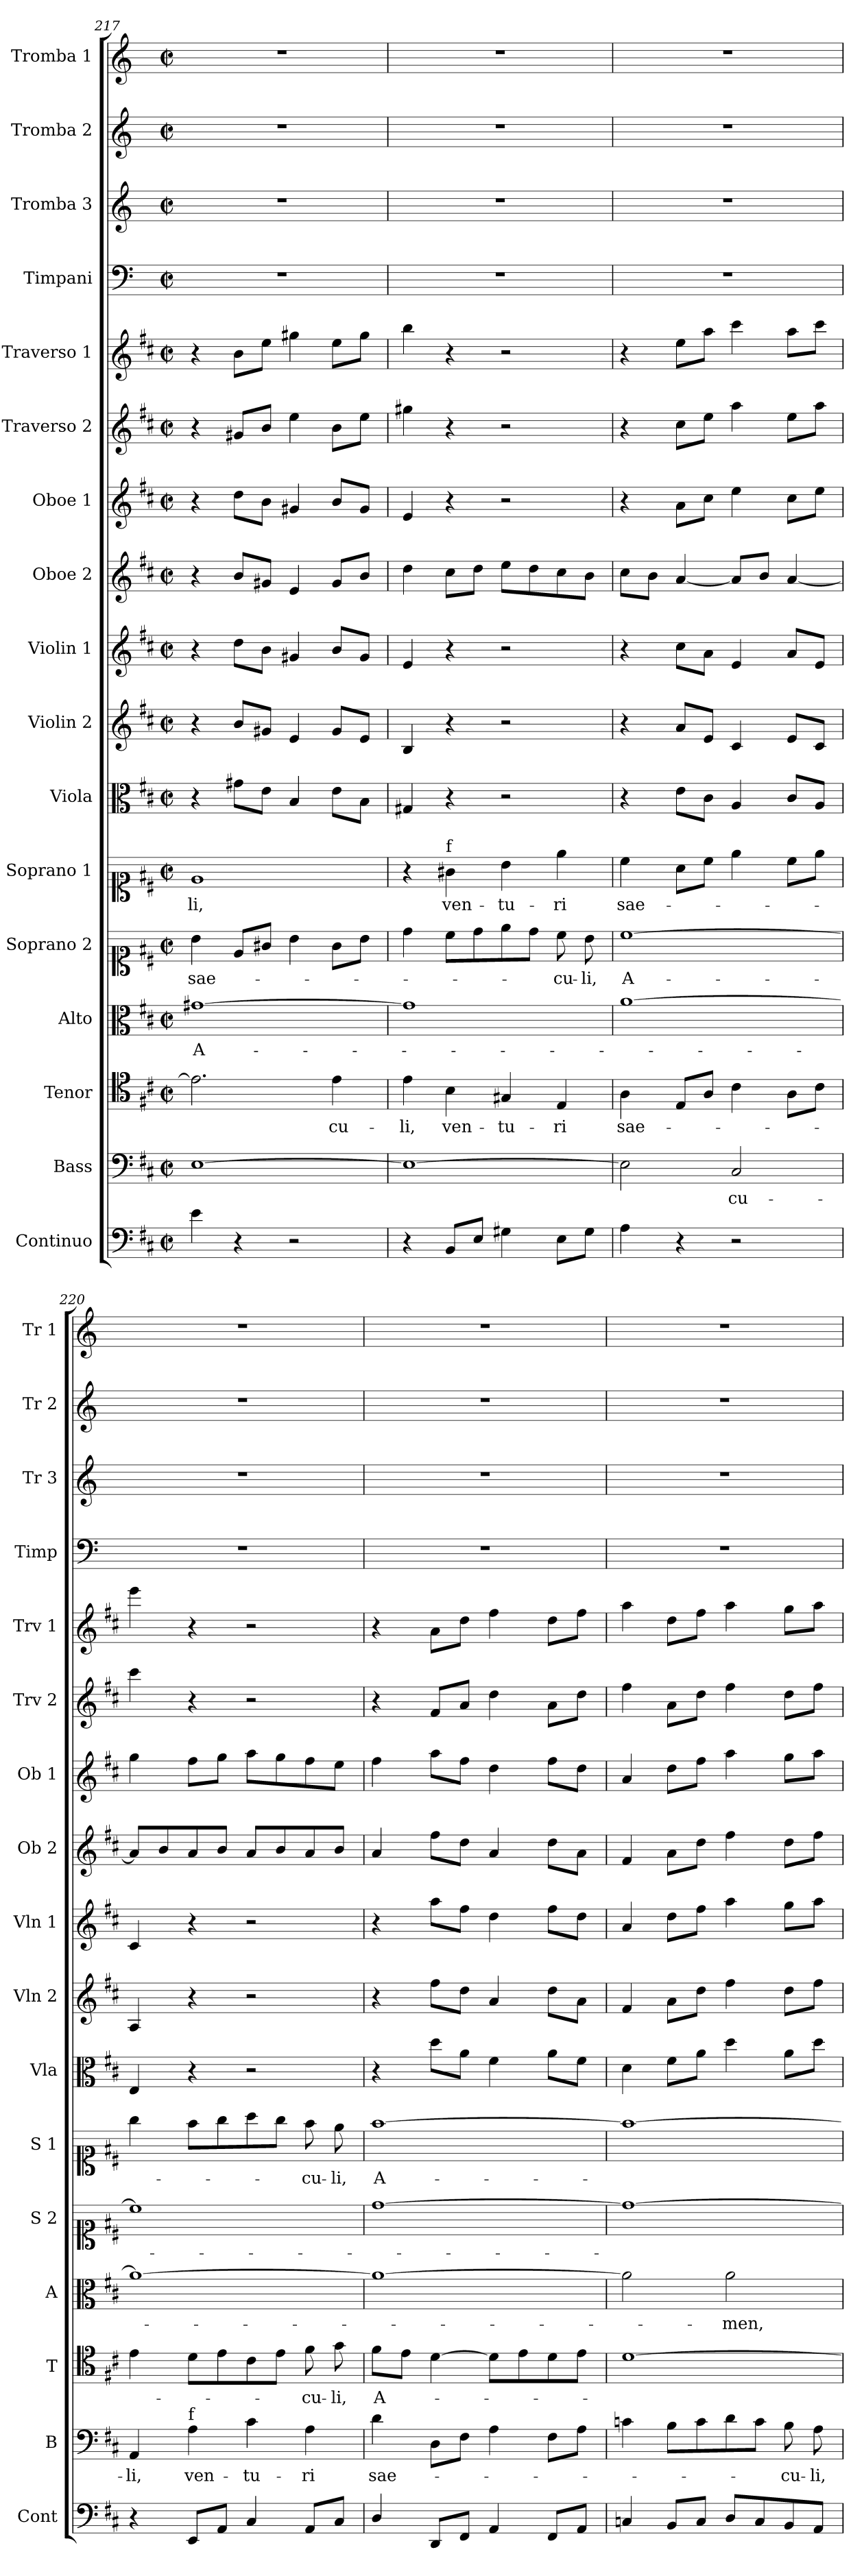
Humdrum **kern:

**kern	**kern	**text	**kern	**text	**kern	**text	**kern	**text	**kern	**text	**kern	**kern	**kern	**kern	**kern	**kern	**kern	**kern	**kern	**kern	**kern
*part17	*part16	*part16	*part15	*part15	*part14	*part14	*part13	*part13	*part12	*part12	*part11	*part10	*part9	*part8	*part7	*part6	*part5	*part4	*part3	*part2	*part1
*staff17	*staff16	*staff16	*staff15	*staff15	*staff14	*staff14	*staff13	*staff13	*staff12	*staff12	*staff11	*staff10	*staff9	*staff8	*staff7	*staff6	*staff5	*staff4	*staff3	*staff2	*staff1
*I"Continuo	*I"Bass	*	*I"Tenor	*	*I"Alto	*	*I"Soprano 2	*	*I"Soprano 1	*	*I"Viola	*I"Violin 2	*I"Violin 1	*I"Oboe 2	*I"Oboe 1	*I"Traverso 2	*I"Traverso 1	*I"Timpani	*I"Tromba 3	*I"Tromba 2	*I"Tromba 1
*I'Cont	*I'B	*	*I'T	*	*I'A	*	*I'S 2	*	*I'S 1	*	*I'Vla	*I'Vln 2	*I'Vln 1	*I'Ob 2	*I'Ob 1	*I'Trv 2	*I'Trv 1	*I'Timp	*I'Tr 3	*I'Tr 2	*I'Tr 1
!!LO:PB:g=z
*clefF4	*clefF4	*	*clefC4	*	*clefC3	*	*clefC1	*	*clefC1	*	*clefC3	*clefG2	*clefG2	*clefG2	*clefG2	*clefG2	*clefG2	*clefF4	*clefG2	*clefG2	*clefG2
*	*	*	*	*	*	*	*	*	*	*	*	*	*	*	*	*	*	*ITrd-1c-2	*ITrd-1c-2	*ITrd-1c-2	*ITrd-1c-2
*k[f#c#]	*k[f#c#]	*	*k[f#c#]	*	*k[f#c#]	*	*k[f#c#]	*	*k[f#c#]	*	*k[f#c#]	*k[f#c#]	*k[f#c#]	*k[f#c#]	*k[f#c#]	*k[f#c#]	*k[f#c#]	*k[f#c#]	*k[f#c#]	*k[f#c#]	*k[f#c#]
*M2/2	*M2/2	*	*M2/2	*	*M2/2	*	*M2/2	*	*M2/2	*	*M2/2	*M2/2	*M2/2	*M2/2	*M2/2	*M2/2	*M2/2	*M2/2	*M2/2	*M2/2	*M2/2
*met(c|)	*met(c|)	*	*met(c|)	*	*met(c|)	*	*met(c|)	*	*met(c|)	*	*met(c|)	*met(c|)	*met(c|)	*met(c|)	*met(c|)	*met(c|)	*met(c|)	*met(c|)	*met(c|)	*met(c|)	*met(c|)
=217	=217	=217	=217	=217	=217	=217	=217	=217	=217	=217	=217	=217	=217	=217	=217	=217	=217	=217	=217	=217	=217
!	!	!	!	!	!	!LO:LY:b	!	!LO:LY:b	!	!LO:LY:b	!	!	!	!	!	!	!	!	!	!	!
4e\	[1E	.	2.e\]	.	[1g#X	A-	4b\	sae-	1e	-li,	4r	4r	4r	4r	4r	4r	4r	1r	1r	1r	1r
4r	.	.	.	.	.	.	8e/L	.	.	.	8g#X\L	8b/L	8dd\L	8b/L	8dd\L	8g#X/L	8b\L	.	.	.	.
.	.	.	.	.	.	.	8g#X/J	.	.	.	8e\J	8g#X/J	8b\J	8g#X/J	8b\J	8b/J	8ee\J	.	.	.	.
2r	.	.	.	.	.	.	4b\	.	.	.	4B/	4e/	4g#X/	4e/	4g#X/	4ee\	4gg#X\	.	.	.	.
!	!	!	!	!LO:LY:b	!	!	!	!	!	!	!	!	!	!	!	!	!	!	!	!	!
.	.	.	4e\	-cu-	.	.	8g#\L	.	.	.	8e\L	8g#/L	8b/L	8g#/L	8b/L	8b\L	8ee\L	.	.	.	.
.	.	.	.	.	.	.	8b\J	.	.	.	8B\J	8e/J	8g#/J	8b/J	8g#/J	8ee\J	8gg#\J	.	.	.	.
=218	=218	=218	=218	=218	=218	=218	=218	=218	=218	=218	=218	=218	=218	=218	=218	=218	=218	=218	=218	=218	=218
!	!	!	!	!LO:LY:b	!	!	!	!	!	!	!	!	!	!	!	!	!	!	!	!	!
4r	1E_	.	4e\	-li,	1g#]	.	4dd\	.	4r	.	4G#X/	4B/	4e/	4dd\	4e/	4gg#X\	4bb\	1r	1r	1r	1r
!	!	!	!	!	!	!	!	!	!LO:TX:a:t=f	!	!	!	!	!	!	!	!	!	!	!	!
!	!	!	!	!LO:LY:b	!	!	!	!	!	!LO:LY:b	!	!	!	!	!	!	!	!	!	!	!
8BB/L	.	.	4B\	ven-	.	.	8cc#\L	.	4g#X\	ven-	4r	4r	4r	8cc#\L	4r	4r	4r	.	.	.	.
8E/J	.	.	.	.	.	.	8dd\	.	.	.	.	.	.	8dd\J	.	.	.	.	.	.	.
!	!	!	!	!LO:LY:b	!	!	!	!	!	!LO:LY:b	!	!	!	!	!	!	!	!	!	!	!
4G#X\	.	.	4G#X/	-tu-	.	.	8ee\	.	4b\	-tu-	2r	2r	2r	8ee\L	2r	2r	2r	.	.	.	.
.	.	.	.	.	.	.	8dd\J	.	.	.	.	.	.	8dd\	.	.	.	.	.	.	.
!	!	!	!	!LO:LY:b	!	!	!	!LO:LY:b	!	!LO:LY:b	!	!	!	!	!	!	!	!	!	!	!
8E\L	.	.	4E/	-ri	.	.	8cc#\	cu-	4ee\	-ri	.	.	.	8cc#\	.	.	.	.	.	.	.
!	!	!	!	!	!	!	!	!LO:LY:b	!	!	!	!	!	!	!	!	!	!	!	!	!
8G#\J	.	.	.	.	.	.	8b\	-li,	.	.	.	.	.	8b\J	.	.	.	.	.	.	.
=219	=219	=219	=219	=219	=219	=219	=219	=219	=219	=219	=219	=219	=219	=219	=219	=219	=219	=219	=219	=219	=219
!	!	!	!	!LO:LY:b	!	!	!	!LO:LY:b	!	!LO:LY:b	!	!	!	!	!	!	!	!	!	!	!
4A\	2E\]	.	4A\	sae-	[1a	.	[1cc#	A-	4cc#\	sae-	4r	4r	4r	8cc#\L	4r	4r	4r	1r	1r	1r	1r
.	.	.	.	.	.	.	.	.	.	.	.	.	.	8b\J	.	.	.	.	.	.	.
4r	.	.	8E/L	.	.	.	.	.	8a\L	.	8e\L	8a/L	8cc#\L	[4a/	8a\L	8cc#\L	8ee\L	.	.	.	.
.	.	.	8A/J	.	.	.	.	.	8cc#\J	.	8c#\J	8e/J	8a\J	.	8cc#\J	8ee\J	8aa\J	.	.	.	.
!	!	!LO:LY:b	!	!	!	!	!	!	!	!	!	!	!	!	!	!	!	!	!	!	!
2r	2C#/	-cu-	4c#\	.	.	.	.	.	4ee\	.	4A/	4c#/	4e/	8a/L]	4ee\	4aa\	4ccc#\	.	.	.	.
.	.	.	.	.	.	.	.	.	.	.	.	.	.	8b/J	.	.	.	.	.	.	.
.	.	.	8A\L	.	.	.	.	.	8cc#\L	.	8c#/L	8e/L	8a/L	[4a/	8cc#\L	8ee\L	8aa\L	.	.	.	.
.	.	.	8c#\J	.	.	.	.	.	8ee\J	.	8A/J	8c#/J	8e/J	.	8ee\J	8aa\J	8ccc#\J	.	.	.	.
=220	=220	=220	=220	=220	=220	=220	=220	=220	=220	=220	=220	=220	=220	=220	=220	=220	=220	=220	=220	=220	=220
!	!	!LO:LY:b	!	!	!	!	!	!	!	!	!	!	!	!	!	!	!	!	!	!	!
4r	4AA/	-li,	4e\	.	1a_	.	1cc#]	.	4gg\	.	4E/	4A/	4c#/	8a/L]	4gg\	4ccc#\	4eee\	1r	1r	1r	1r
.	.	.	.	.	.	.	.	.	.	.	.	.	.	8b/	.	.	.	.	.	.	.
!	!LO:TX:a:t=f	!	!	!	!	!	!	!	!	!	!	!	!	!	!	!	!	!	!	!	!
!	!	!LO:LY:b	!	!	!	!	!	!	!	!	!	!	!	!	!	!	!	!	!	!	!
8EE/L	4A\	ven-	8d\L	.	.	.	.	.	8ff#\L	.	4r	4r	4r	8a/	8ff#\L	4r	4r	.	.	.	.
8AA/J	.	.	8e\	.	.	.	.	.	8gg\	.	.	.	.	8b/J	8gg\J	.	.	.	.	.	.
!	!	!LO:LY:b	!	!	!	!	!	!	!	!	!	!	!	!	!	!	!	!	!	!	!
4C#/	4c#\	-tu-	8c#\	.	.	.	.	.	8aa\	.	2r	2r	2r	8a/L	8aa\L	2r	2r	.	.	.	.
.	.	.	8e\J	.	.	.	.	.	8gg\J	.	.	.	.	8b/	8gg\	.	.	.	.	.	.
!	!	!LO:LY:b	!	!LO:LY:b	!	!	!	!	!	!LO:LY:b	!	!	!	!	!	!	!	!	!	!	!
8AA/L	4A\	-ri	8f#\	-cu-	.	.	.	.	8ff#\	-cu-	.	.	.	8a/	8ff#\	.	.	.	.	.	.
!	!	!	!	!LO:LY:b	!	!	!	!	!	!LO:LY:b	!	!	!	!	!	!	!	!	!	!	!
8C#/J	.	.	8g\	-li,	.	.	.	.	8ee\	-li,	.	.	.	8b/J	8ee\J	.	.	.	.	.	.
=221	=221	=221	=221	=221	=221	=221	=221	=221	=221	=221	=221	=221	=221	=221	=221	=221	=221	=221	=221	=221	=221
!	!	!LO:LY:b	!	!LO:LY:b	!	!	!	!	!	!LO:LY:b	!	!	!	!	!	!	!	!	!	!	!
4D/	4d\	sae-	8f#\L	A-	1a_	.	[1dd	.	[1ff#	A-	4r	4r	4r	4a/	4ff#\	4r	4r	1r	1r	1r	1r
.	.	.	8e\J	.	.	.	.	.	.	.	.	.	.	.	.	.	.	.	.	.	.
8DD/L	8D\L	.	[4d\	.	.	.	.	.	.	.	8dd\L	8ff#\L	8aa\L	8ff#\L	8aa\L	8f#/L	8a\L	.	.	.	.
8FF#/J	8F#\J	.	.	.	.	.	.	.	.	.	8a\J	8dd\J	8ff#\J	8dd\J	8ff#\J	8a/J	8dd\J	.	.	.	.
4AA/	4A\	.	8d\L]	.	.	.	.	.	.	.	4f#\	4a/	4dd\	4a/	4dd\	4dd\	4ff#\	.	.	.	.
.	.	.	8e\	.	.	.	.	.	.	.	.	.	.	.	.	.	.	.	.	.	.
8FF#/L	8F#\L	.	8d\	.	.	.	.	.	.	.	8a\L	8dd\L	8ff#\L	8dd\L	8ff#\L	8a\L	8dd\L	.	.	.	.
8AA/J	8A\J	.	8e\J	.	.	.	.	.	.	.	8f#\J	8a\J	8dd\J	8a\J	8dd\J	8dd\J	8ff#\J	.	.	.	.
=222	=222	=222	=222	=222	=222	=222	=222	=222	=222	=222	=222	=222	=222	=222	=222	=222	=222	=222	=222	=222	=222
4Cn/	4cn\	.	[1d	.	2a\]	.	1dd_	.	1ff#_	.	4d\	4f#/	4a/	4f#/	4a/	4ff#\	4aa\	1r	1r	1r	1r
8BB/L	8B\L	.	.	.	.	.	.	.	.	.	8f#\L	8a\L	8dd\L	8a\L	8dd\L	8a\L	8dd\L	.	.	.	.
8C/J	8c\	.	.	.	.	.	.	.	.	.	8a\J	8dd\J	8ff#\J	8dd\J	8ff#\J	8dd\J	8ff#\J	.	.	.	.
!	!	!	!	!	!	!LO:LY:b	!	!	!	!	!	!	!	!	!	!	!	!	!	!	!
8D/L	8d\	.	.	.	2a\	men,	.	.	.	.	4dd\	4ff#\	4aa\	4ff#\	4aa\	4ff#\	4aa\	.	.	.	.
8C/	8c\J	.	.	.	.	.	.	.	.	.	.	.	.	.	.	.	.	.	.	.	.
!	!	!LO:LY:b	!	!	!	!	!	!	!	!	!	!	!	!	!	!	!	!	!	!	!
8BB/	8B\	-cu-	.	.	.	.	.	.	.	.	8a\L	8dd\L	8gg\L	8dd\L	8gg\L	8dd\L	8gg\L	.	.	.	.
!	!	!LO:LY:b	!	!	!	!	!	!	!	!	!	!	!	!	!	!	!	!	!	!	!
8AA/J	8A\	-li,	.	.	.	.	.	.	.	.	8dd\J	8ff#\J	8aa\J	8ff#\J	8aa\J	8ff#\J	8aa\J	.	.	.	.
=	=	=	=	=	=	=	=	=	=	=	=	=	=	=	=	=	=	=	=	=	=
*-	*-	*-	*-	*-	*-	*-	*-	*-	*-	*-	*-	*-	*-	*-	*-	*-	*-	*-	*-	*-	*-
